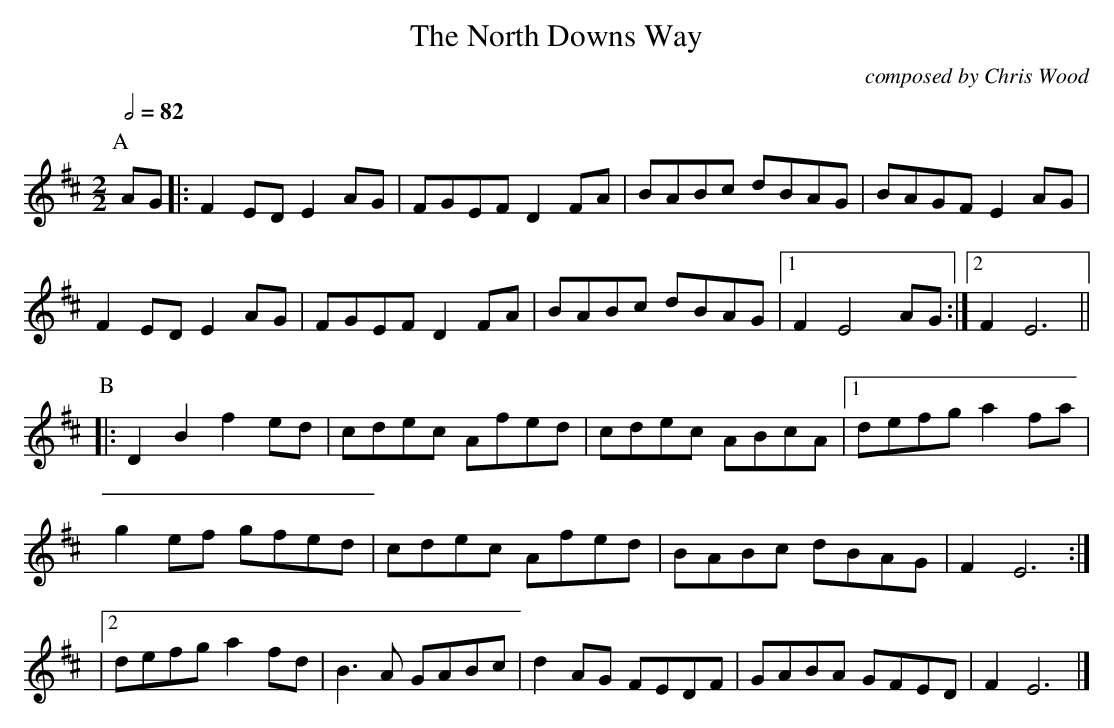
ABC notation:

X:1
T:The North Downs Way
C:composed by Chris Wood
L:1/8
M:2/2
Q:1/2=82
K:Dmaj
P:A
AG |:F2 ED E2AG | FGEF D2 FA | BABc dBAG | BAGF E2 AG |
F2 ED E2AG | FGEF D2 FA | BABc dBAG |1 F2 E4 AG :|2 F2 E6 ||
P:B
|: D2 B2f2 ed | cdec Afed | cdec ABcA |1 defg a2 fa |
g2 ef gfed | cdec Afed | BABc dBAG | F2 E6 :|
|2 defg a2 fd |B3A GABc | d2 AG FEDF | GABA GFED | F2 E6 |]
